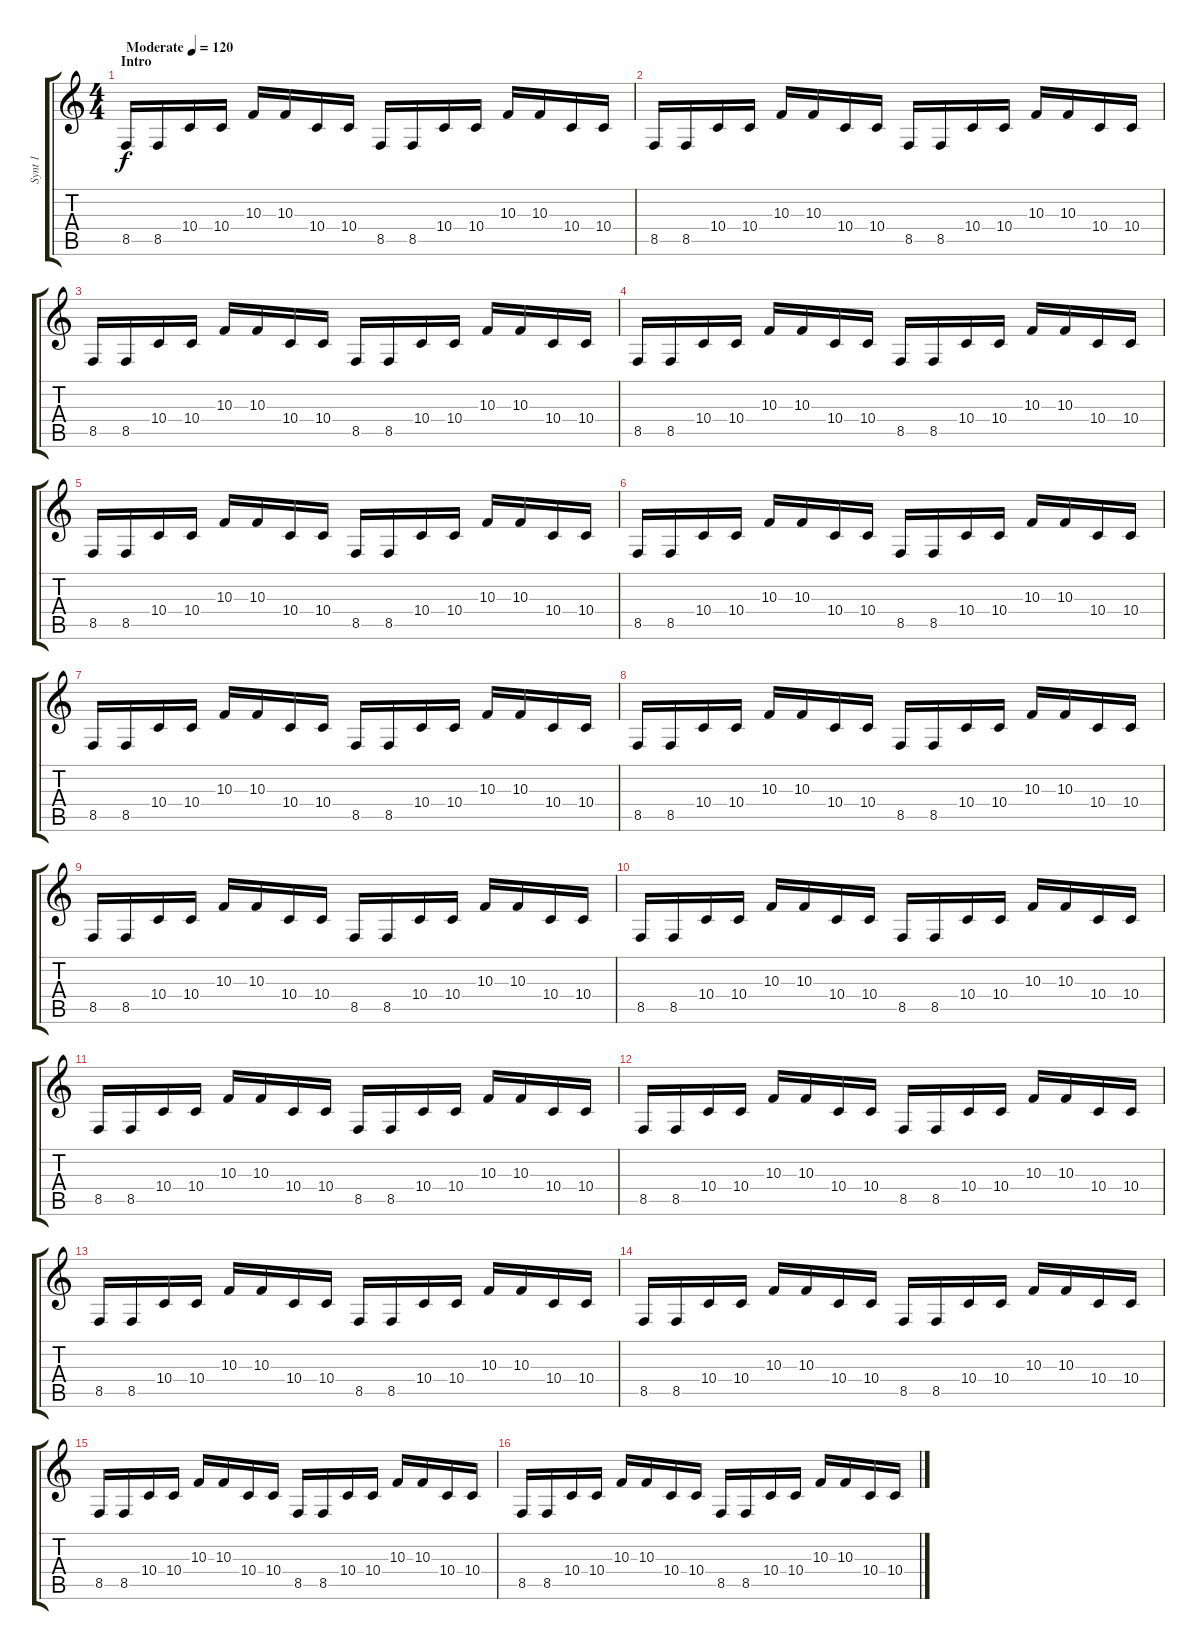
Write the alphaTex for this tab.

\track ("Synt 1" "Synt 1") {instrument englishhorn}
\staff {score tabs}
\tuning (E4 B3 G3 D3 A2 E2) {hide}
\ts (4 4)
\section ("" "Intro")
\tempo (120 "Moderate")
\clef g2
\ks c
8.5.16{dy f instrument englishhorn} 8.5.16 10.4.16 10.4.16 10.3.16 10.3.16 10.4.16 10.4.16 8.5.16 8.5.16 10.4.16 10.4.16 10.3.16 10.3.16 10.4.16 10.4.16 |
8.5.16 8.5.16 10.4.16 10.4.16 10.3.16 10.3.16 10.4.16 10.4.16 8.5.16 8.5.16 10.4.16 10.4.16 10.3.16 10.3.16 10.4.16 10.4.16 |
8.5.16 8.5.16 10.4.16 10.4.16 10.3.16 10.3.16 10.4.16 10.4.16 8.5.16 8.5.16 10.4.16 10.4.16 10.3.16 10.3.16 10.4.16 10.4.16 |
8.5.16 8.5.16 10.4.16 10.4.16 10.3.16 10.3.16 10.4.16 10.4.16 8.5.16 8.5.16 10.4.16 10.4.16 10.3.16 10.3.16 10.4.16 10.4.16 |
8.5.16 8.5.16 10.4.16 10.4.16 10.3.16 10.3.16 10.4.16 10.4.16 8.5.16 8.5.16 10.4.16 10.4.16 10.3.16 10.3.16 10.4.16 10.4.16 |
8.5.16 8.5.16 10.4.16 10.4.16 10.3.16 10.3.16 10.4.16 10.4.16 8.5.16 8.5.16 10.4.16 10.4.16 10.3.16 10.3.16 10.4.16 10.4.16 |
8.5.16 8.5.16 10.4.16 10.4.16 10.3.16 10.3.16 10.4.16 10.4.16 8.5.16 8.5.16 10.4.16 10.4.16 10.3.16 10.3.16 10.4.16 10.4.16 |
8.5.16 8.5.16 10.4.16 10.4.16 10.3.16 10.3.16 10.4.16 10.4.16 8.5.16 8.5.16 10.4.16 10.4.16 10.3.16 10.3.16 10.4.16 10.4.16 |
8.5.16 8.5.16 10.4.16 10.4.16 10.3.16 10.3.16 10.4.16 10.4.16 8.5.16 8.5.16 10.4.16 10.4.16 10.3.16 10.3.16 10.4.16 10.4.16 |
8.5.16 8.5.16 10.4.16 10.4.16 10.3.16 10.3.16 10.4.16 10.4.16 8.5.16 8.5.16 10.4.16 10.4.16 10.3.16 10.3.16 10.4.16 10.4.16 |
8.5.16 8.5.16 10.4.16 10.4.16 10.3.16 10.3.16 10.4.16 10.4.16 8.5.16 8.5.16 10.4.16 10.4.16 10.3.16 10.3.16 10.4.16 10.4.16 |
8.5.16 8.5.16 10.4.16 10.4.16 10.3.16 10.3.16 10.4.16 10.4.16 8.5.16 8.5.16 10.4.16 10.4.16 10.3.16 10.3.16 10.4.16 10.4.16 |
8.5.16 8.5.16 10.4.16 10.4.16 10.3.16 10.3.16 10.4.16 10.4.16 8.5.16 8.5.16 10.4.16 10.4.16 10.3.16 10.3.16 10.4.16 10.4.16 |
8.5.16 8.5.16 10.4.16 10.4.16 10.3.16 10.3.16 10.4.16 10.4.16 8.5.16 8.5.16 10.4.16 10.4.16 10.3.16 10.3.16 10.4.16 10.4.16 |
8.5.16 8.5.16 10.4.16 10.4.16 10.3.16 10.3.16 10.4.16 10.4.16 8.5.16 8.5.16 10.4.16 10.4.16 10.3.16 10.3.16 10.4.16 10.4.16 |
8.5.16 8.5.16 10.4.16 10.4.16 10.3.16 10.3.16 10.4.16 10.4.16 8.5.16 8.5.16 10.4.16 10.4.16 10.3.16 10.3.16 10.4.16 10.4.16
